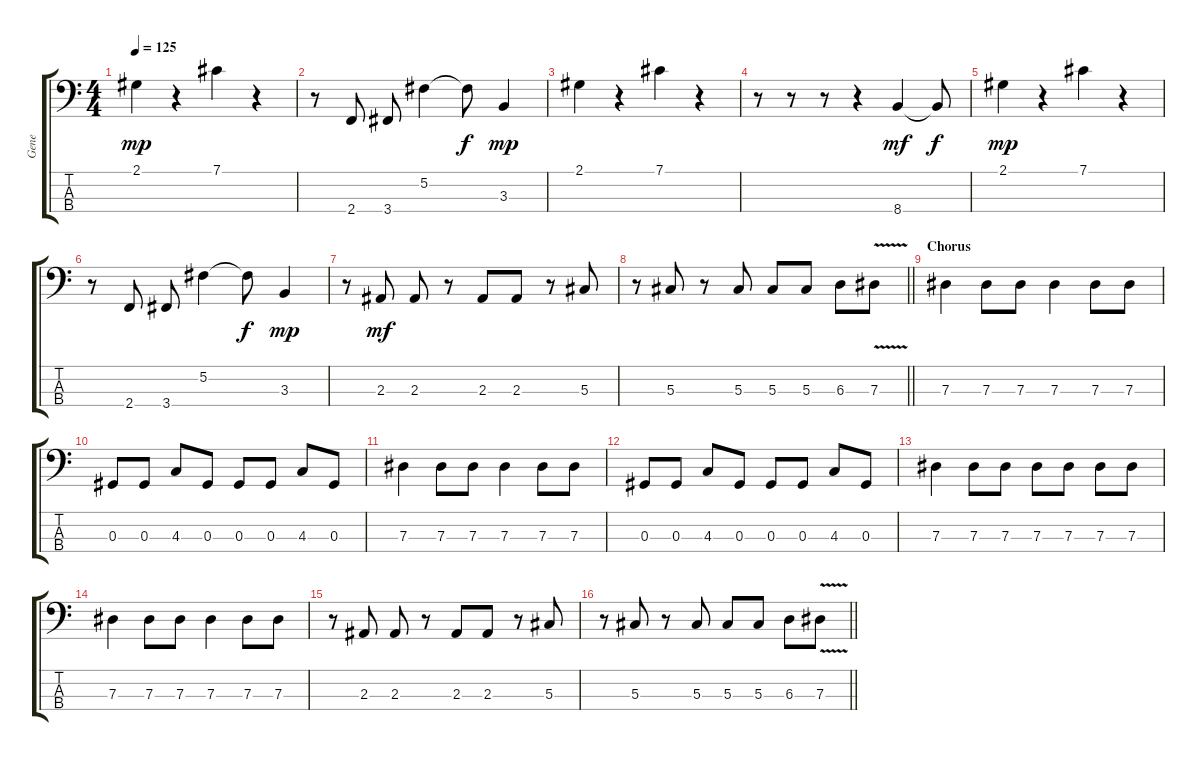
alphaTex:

\track ("Gene" "Gene") {instrument electricbassfinger}
\staff {score tabs}
\tuning (Gb2 Db2 Ab1 Eb1) {hide}
\ts (4 4)
\tempo 125
\clef f4
\ks c
2.1.4{dy mp} r.4 7.1.4 r.4 |
r.8 2.4.8 3.4.8 5.2.4 5.2{t}.8{dy f} 3.3.4{dy mp} |
2.1.4 r.4 7.1.4 r.4 |
r.8 r.8 r.8 r.4 8.4.4{dy mf} 8.4{t}.8{dy f} |
2.1.4{dy mp} r.4 7.1.4 r.4 |
r.8 2.4.8 3.4.8 5.2.4 5.2{t}.8{dy f} 3.3.4{dy mp} |
r.8 2.3.8{dy mf} 2.3.8 r.8 2.3.8 2.3.8 r.8 5.3.8 |
\barLineRight lightlight
r.8 5.3.8 r.8 5.3.8 5.3.8 5.3.8 6.3.8 7.3{v}.8 |
\section ("" "Chorus")
7.3.4 7.3.8 7.3.8 7.3.4 7.3.8 7.3.8 |
0.3.8 0.3.8 4.3.8 0.3.8 0.3.8 0.3.8 4.3.8 0.3.8 |
7.3.4 7.3.8 7.3.8 7.3.4 7.3.8 7.3.8 |
0.3.8 0.3.8 4.3.8 0.3.8 0.3.8 0.3.8 4.3.8 0.3.8 |
7.3.4 7.3.8 7.3.8 7.3.8 7.3.8 7.3.8 7.3.8 |
7.3.4 7.3.8 7.3.8 7.3.4 7.3.8 7.3.8 |
r.8 2.3.8 2.3.8 r.8 2.3.8 2.3.8 r.8 5.3.8 |
\barLineRight lightlight
r.8 5.3.8 r.8 5.3.8 5.3.8 5.3.8 6.3.8 7.3{v}.8
